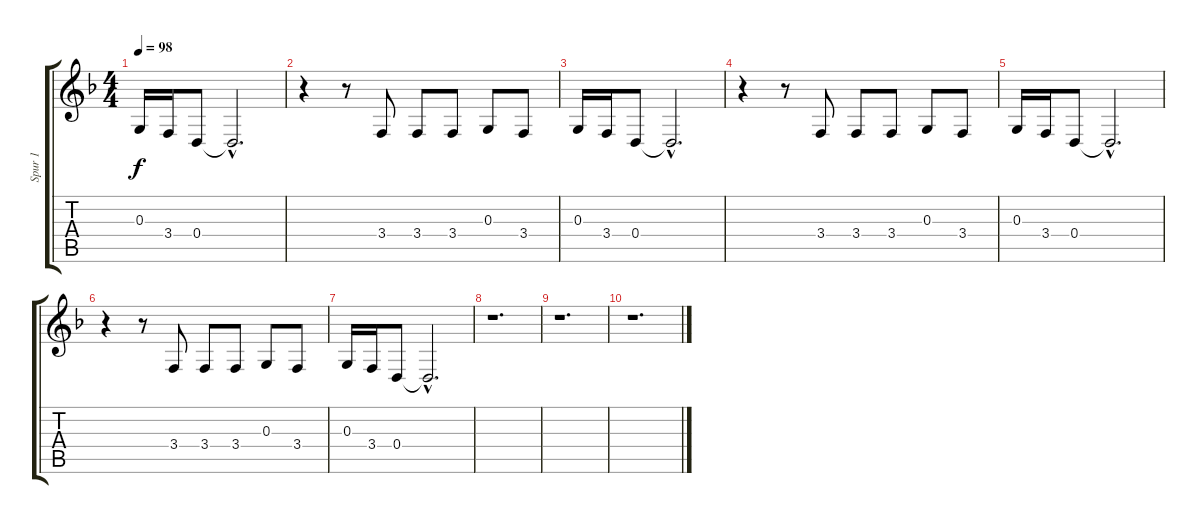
\track ("Spur 1" "Spur 1") {instrument lead2sawtooth}
\staff {score tabs}
\tuning (E4 B3 G3 D3 A2 E2) {hide}
\ts (4 4)
\tempo 98
\clef g2
\ks dminor
0.3.16{dy f} 3.4.16 0.4.8 0.4{hac t}.2{d} |
r.4 r.8 3.4.8 3.4.8 3.4.8 0.3.8 3.4.8 |
0.3.16 3.4.16 0.4.8 0.4{hac t}.2{d} |
r.4 r.8 3.4.8 3.4.8 3.4.8 0.3.8 3.4.8 |
0.3.16 3.4.16 0.4.8 0.4{hac t}.2{d} |
r.4 r.8 3.4.8 3.4.8 3.4.8 0.3.8 3.4.8 |
0.3.16 3.4.16 0.4.8 0.4{hac t}.2{d} |
r.1{d} |
r.1{d} |
r.1{d}
